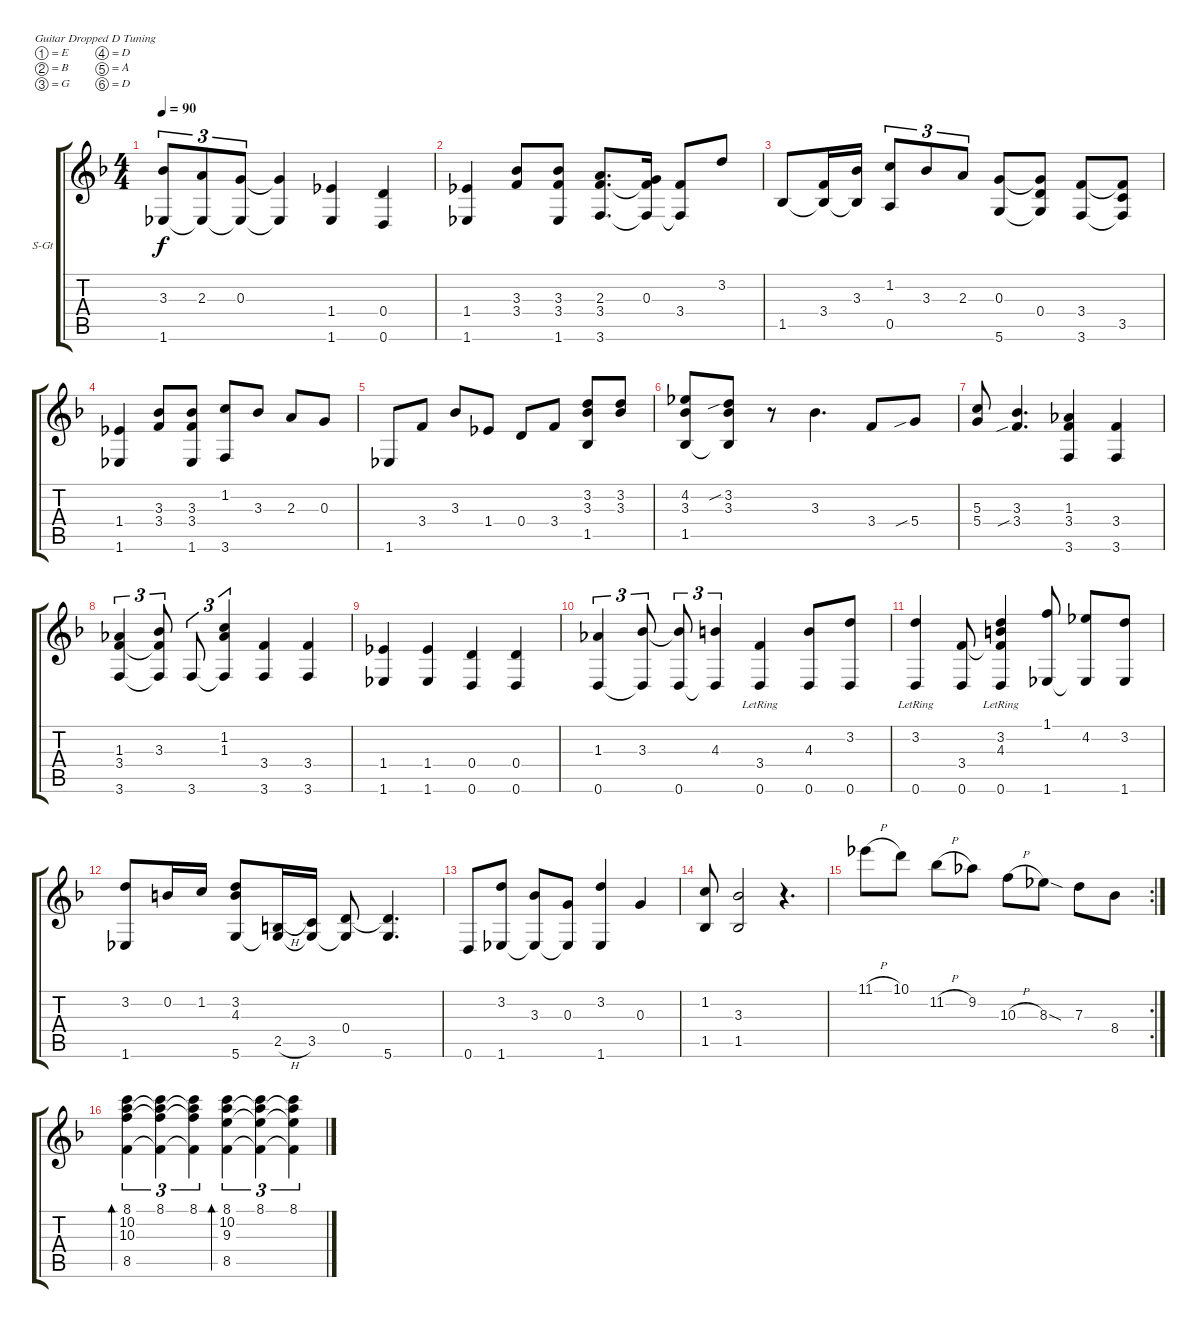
\bracketExtendMode groupsimilarinstruments
\firstSystemTrackNameOrientation horizontal
\otherSystemsTrackNameOrientation horizontal
\track ("Track 1" "S-Gt") {instrument acousticguitarsteel}
\staff {score tabs}
\tuning (E4 B3 G3 D3 A2 D2)
\ts (4 4)
\tempo 90
\clef g2
\ks f
(3.3 1.6).8{tu (3 2) dy f} (2.3 1.6{t}).8{tu (3 2)} (0.3 1.6{t}).8{tu (3 2)} (0.3{t} 1.6{t}).4 (1.4 1.6).4 (0.4 0.6).4 |
(1.4 1.6).4 (3.3 3.4).8 (3.3 3.4 1.6).8 (2.3 3.4 3.6).8{d} (0.3 3.4{t} 3.6{t}).16 (3.4 3.6{t}).8 3.2.8 |
1.5.8 (3.4 1.5{t}).16 (3.3 1.5{t}).16 (1.2 0.5).8{tu (3 2)} 3.3.8{tu (3 2)} 2.3.8{tu (3 2)} (0.3 5.6).8 (0.3{t} 0.4 5.6{t}).8 (3.4 3.6).8 (3.4{t} 3.5 3.6{t}).8 |
(1.4 1.6).4 (3.3 3.4).8 (3.3 3.4 1.6).8 (1.2 3.6).8 3.3.8 2.3.8 0.3.8 |
1.6.8 3.4.8 3.3.8 1.4.8 0.4.8 3.4.8 (3.2 3.3 1.5).8 (3.2 3.3).8 |
(4.2 3.3 1.5).8 (3.2{sib} 3.3 1.5{t}).8 r.8 3.3.4{d} 3.4.8 5.4{sib}.8 |
(5.3 5.4).8 (3.3 3.4{sib}).4{d} (1.3 3.4 3.6).4 (3.4 3.6).4 |
(1.3 3.4 3.6).4{tu (3 2)} (3.3 3.4{t} 3.6{t}).8{tu (3 2)} 3.6.8{tu (3 2)} (1.2 1.3 3.6{t}).4{tu (3 2)} (3.4 3.6).4 (3.4 3.6).4 |
(1.4 1.6).4 (1.4 1.6).4 (0.4 0.6).4 (0.4 0.6).4 |
(1.3 0.6).4{tu (3 2)} (3.3 0.6{t}).8{tu (3 2)} (3.3{t} 0.6).8{tu (3 2)} (4.3 0.6{t}).4{tu (3 2)} (3.4{lr} 0.6{lr}).4 (4.3 0.6).8 (3.2 0.6).8 |
(3.2{lr} 0.6{lr}).4 (3.4 0.6).8 (3.2{lr} 4.3{lr} 3.4{t} 0.6{lr}).4 (1.1 1.6).8 (4.2 1.6{t}).8 (3.2 1.6).8 |
(3.2 1.6).8 0.2.16 1.2.16 (3.2 4.3 5.6).8 (2.5{h} 5.6{t}).16 (3.5 5.6{t}).16 (0.4 5.6{t}).8 (0.4{t} 5.6).4{d} |
0.6.8 (3.2 1.6).8 (3.3 1.6{t}).8 (0.3 1.6{t}).8 (3.2 1.6).4 0.3.4 |
(1.2 1.5).8 (3.3 1.5).2 r.4{d} |
\rc 2
11.1{h}.8 10.1.8 11.2{h}.8 9.2.8 10.3{h}.8 8.3{sod}.8 7.3.8 8.4.8 |
(8.1 10.2 10.3 8.5).4{tu (3 2) bd 30} (8.1 10.2{t} 10.3{t} 8.5{t}).4{tu (3 2)} (8.1 10.2{t} 10.3{t} 8.5{t}).4{tu (3 2)} (8.1 10.2 9.3 8.5).4{tu (3 2) bd 30} (8.1 10.2{t} 9.3{t} 8.5{t}).4{tu (3 2)} (8.1 10.2{t} 9.3{t} 8.5{t}).4{tu (3 2)}
